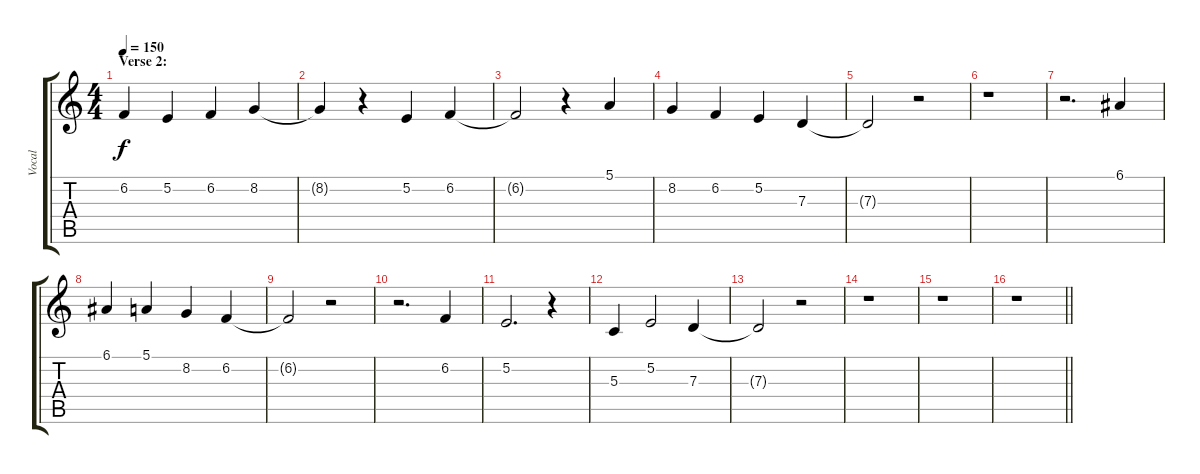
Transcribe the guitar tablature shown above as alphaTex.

\track ("Vocal" "Vocal") {instrument oboe}
\staff {score tabs}
\tuning (E4 B3 G3 D3 A2 E2) {hide}
\ts (4 4)
\section ("" "Verse 2:")
\tempo 150
\clef g2
\ks c
6.2.4{dy f} 5.2.4 6.2.4 8.2.4 |
8.2{t}.4 r.4 5.2.4 6.2.4 |
6.2{t}.2 r.4 5.1.4 |
8.2.4 6.2.4 5.2.4 7.3.4 |
7.3{t}.2 r.2 |
r.1 |
r.2{d} 6.1.4 |
6.1.4 5.1.4 8.2.4 6.2.4 |
6.2{t}.2 r.2 |
r.2{d} 6.2.4 |
5.2.2{d} r.4 |
5.3.4 5.2.2 7.3.4 |
7.3{t}.2 r.2 |
r.1 |
r.1 |
\barLineRight lightlight
r.1
